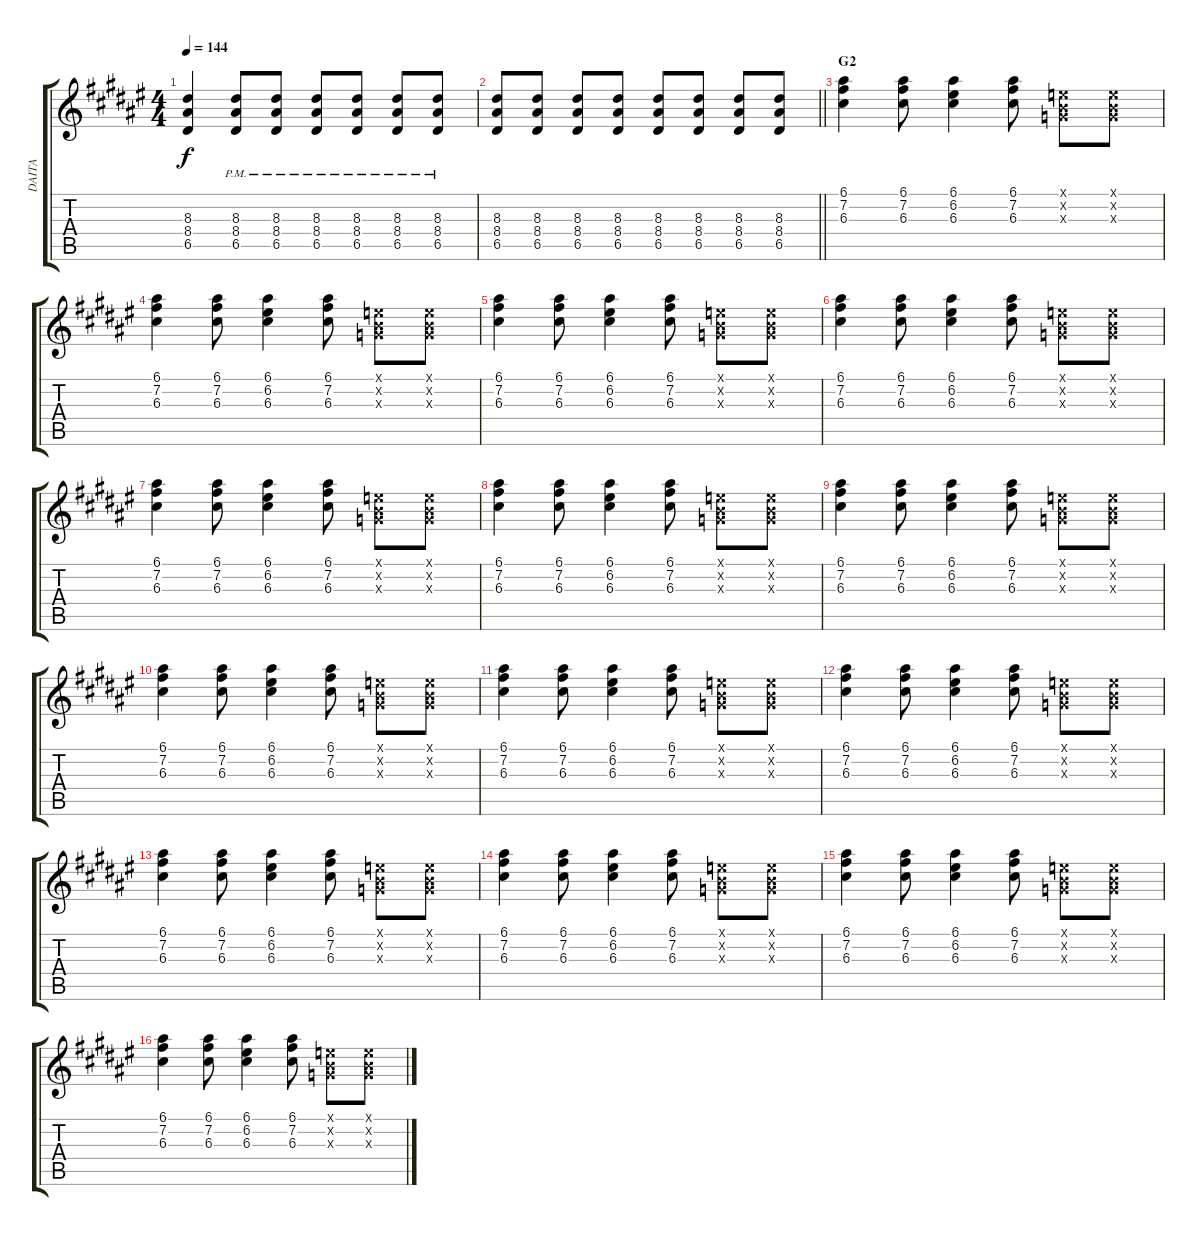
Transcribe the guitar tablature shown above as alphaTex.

\track ("DAITA" "DAITA") {instrument overdrivenguitar}
\staff {score tabs}
\tuning (E4 B3 G3 D3 A2 E2) {hide}
\ts (4 4)
\tempo 144
\clef g2
\ks d#minor
(8.3 8.4 6.5).4{dy f} (8.3{pm} 8.4{pm} 6.5{pm}).8 (8.3{pm} 8.4{pm} 6.5{pm}).8 (8.3{pm} 8.4{pm} 6.5{pm}).8 (8.3{pm} 8.4{pm} 6.5{pm}).8 (8.3{pm} 8.4{pm} 6.5{pm}).8 (8.3{pm} 8.4{pm} 6.5{pm}).8 |
\barLineRight lightlight
(8.3 8.4 6.5).8 (8.3 8.4 6.5).8 (8.3 8.4 6.5).8 (8.3 8.4 6.5).8 (8.3 8.4 6.5).8 (8.3 8.4 6.5).8 (8.3 8.4 6.5).8 (8.3 8.4 6.5).8 |
\section ("" "G2")
(6.1 7.2 6.3).4{volume 13 balance 8} (6.1 7.2 6.3).8 (6.1 6.2 6.3).4 (6.1 7.2 6.3).8 (0.1{x} 0.2{x} 0.3{x}).8 (0.1{x} 0.2{x} 0.3{x}).8 |
(6.1 7.2 6.3).4 (6.1 7.2 6.3).8 (6.1 6.2 6.3).4 (6.1 7.2 6.3).8 (0.1{x} 0.2{x} 0.3{x}).8 (0.1{x} 0.2{x} 0.3{x}).8 |
(6.1 7.2 6.3).4 (6.1 7.2 6.3).8 (6.1 6.2 6.3).4 (6.1 7.2 6.3).8 (0.1{x} 0.2{x} 0.3{x}).8 (0.1{x} 0.2{x} 0.3{x}).8 |
(6.1 7.2 6.3).4 (6.1 7.2 6.3).8 (6.1 6.2 6.3).4 (6.1 7.2 6.3).8 (0.1{x} 0.2{x} 0.3{x}).8 (0.1{x} 0.2{x} 0.3{x}).8 |
(6.1 7.2 6.3).4 (6.1 7.2 6.3).8 (6.1 6.2 6.3).4 (6.1 7.2 6.3).8 (0.1{x} 0.2{x} 0.3{x}).8 (0.1{x} 0.2{x} 0.3{x}).8 |
(6.1 7.2 6.3).4 (6.1 7.2 6.3).8 (6.1 6.2 6.3).4 (6.1 7.2 6.3).8 (0.1{x} 0.2{x} 0.3{x}).8 (0.1{x} 0.2{x} 0.3{x}).8 |
(6.1 7.2 6.3).4 (6.1 7.2 6.3).8 (6.1 6.2 6.3).4 (6.1 7.2 6.3).8 (0.1{x} 0.2{x} 0.3{x}).8 (0.1{x} 0.2{x} 0.3{x}).8 |
(6.1 7.2 6.3).4 (6.1 7.2 6.3).8 (6.1 6.2 6.3).4 (6.1 7.2 6.3).8 (0.1{x} 0.2{x} 0.3{x}).8 (0.1{x} 0.2{x} 0.3{x}).8 |
(6.1 7.2 6.3).4 (6.1 7.2 6.3).8 (6.1 6.2 6.3).4 (6.1 7.2 6.3).8 (0.1{x} 0.2{x} 0.3{x}).8 (0.1{x} 0.2{x} 0.3{x}).8 |
(6.1 7.2 6.3).4 (6.1 7.2 6.3).8 (6.1 6.2 6.3).4 (6.1 7.2 6.3).8 (0.1{x} 0.2{x} 0.3{x}).8 (0.1{x} 0.2{x} 0.3{x}).8 |
(6.1 7.2 6.3).4 (6.1 7.2 6.3).8 (6.1 6.2 6.3).4 (6.1 7.2 6.3).8 (0.1{x} 0.2{x} 0.3{x}).8 (0.1{x} 0.2{x} 0.3{x}).8 |
(6.1 7.2 6.3).4 (6.1 7.2 6.3).8 (6.1 6.2 6.3).4 (6.1 7.2 6.3).8 (0.1{x} 0.2{x} 0.3{x}).8 (0.1{x} 0.2{x} 0.3{x}).8 |
(6.1 7.2 6.3).4 (6.1 7.2 6.3).8 (6.1 6.2 6.3).4 (6.1 7.2 6.3).8 (0.1{x} 0.2{x} 0.3{x}).8 (0.1{x} 0.2{x} 0.3{x}).8 |
(6.1 7.2 6.3).4 (6.1 7.2 6.3).8 (6.1 6.2 6.3).4 (6.1 7.2 6.3).8 (0.1{x} 0.2{x} 0.3{x}).8 (0.1{x} 0.2{x} 0.3{x}).8
